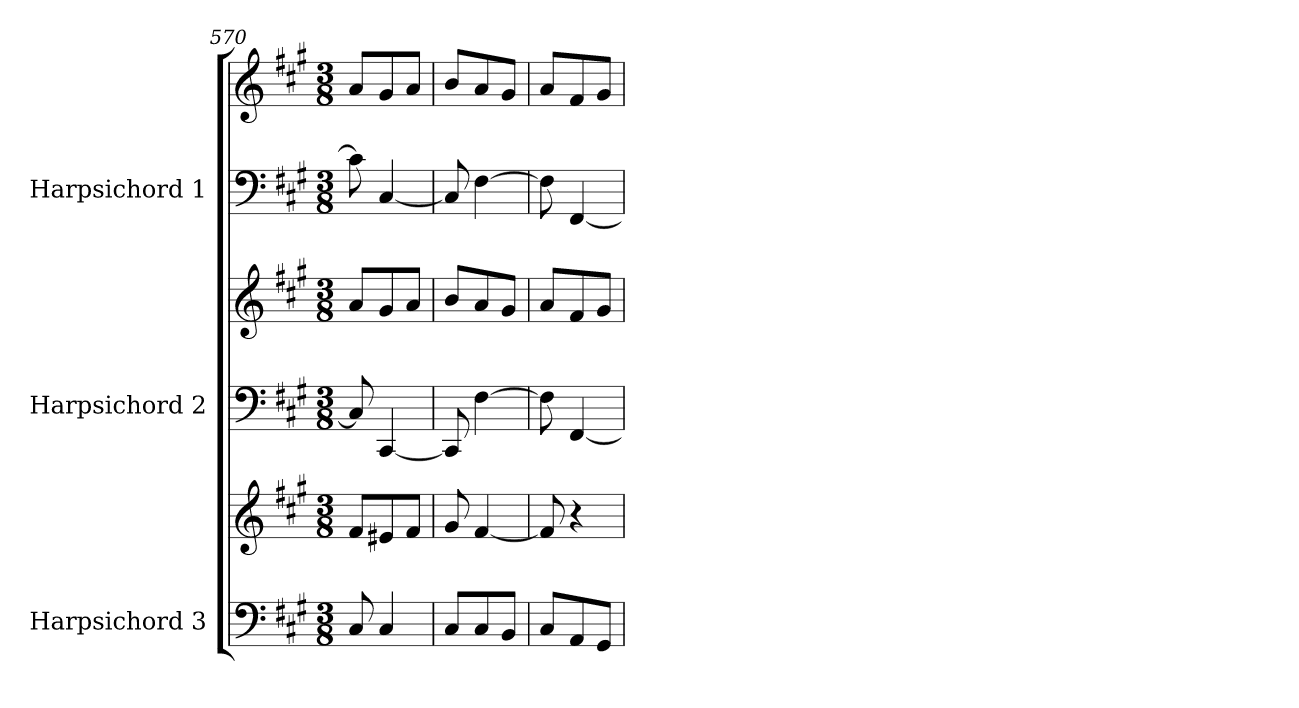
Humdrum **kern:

**kern	**kern	**kern	**kern	**kern	**kern
*part3	*part3	*part2	*part2	*part1	*part1
*staff6	*staff5	*staff4	*staff3	*staff2	*staff1
*I"Harpsichord 3	*	*I"Harpsichord 2	*	*I"Harpsichord 1	*
*I'Hp	*	*I'Hp	*	*I'Hp	*
*clefF4	*clefG2	*clefF4	*clefG2	*clefF4	*clefG2
*k[f#c#g#]	*k[f#c#g#]	*k[f#c#g#]	*k[f#c#g#]	*k[f#c#g#]	*k[f#c#g#]
*M3/8	*M3/8	*M3/8	*M3/8	*M3/8	*M3/8
=570	=570	=570	=570	=570	=570
8C#/	8f#/L	8C#/]	8a/L	8c#\]	8a/L
4C#/	8e#X/	[4CC#/	8g#/	[4C#/	8g#/
.	8f#/J	.	8a/J	.	8a/J
=571	=571	=571	=571	=571	=571
8C#/L	8g#/	8CC#/]	8b/L	8C#/]	8b/L
8C#/	[4f#/	[4F#\	8a/	[4F#\	8a/
8BB/J	.	.	8g#/J	.	8g#/J
=572	=572	=572	=572	=572	=572
8C#/L	8f#/]	8F#\]	8a/L	8F#\]	8a/L
8AA/	4r	[4FF#/	8f#/	[4FF#/	8f#/
8GG#/J	.	.	8g#/J	.	8g#/J
=	=	=	=	=	=
*-	*-	*-	*-	*-	*-
